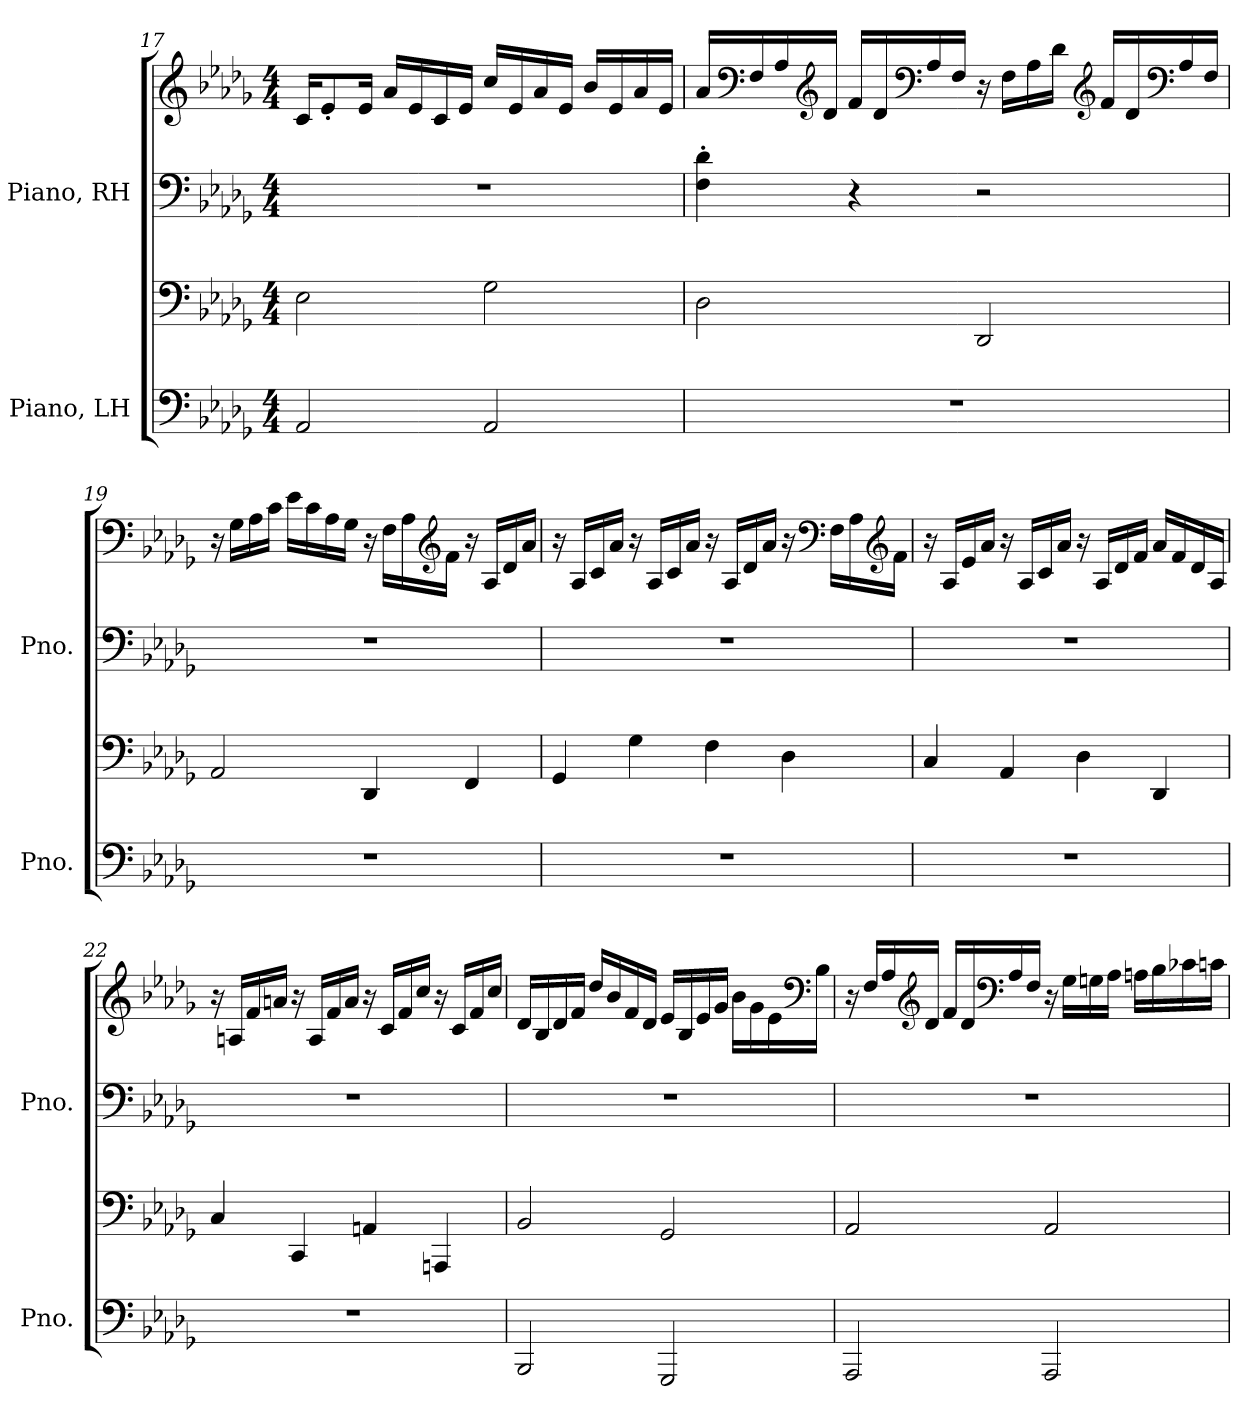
**kern	**kern	**kern	**kern
*part2	*part2	*part1	*part1
*staff4	*staff3	*staff2	*staff1
*I"Piano, LH	*	*I"Piano, RH	*
*I'Pno.	*	*I'Pno.	*
!!LO:PB:g=z
*clefF4	*clefF4	*clefF4	*clefG2
*k[b-e-a-d-g-]	*k[b-e-a-d-g-]	*k[b-e-a-d-g-]	*k[b-e-a-d-g-]
*M4/4	*M4/4	*M4/4	*M4/4
=17	=17	=17	=17
2AA-/	2E-\	1r	16c/KL
.	.	.	8e-'/
.	.	.	16e-/Jk
.	.	.	16a-/LL
.	.	.	16e-/
.	.	.	16c/
.	.	.	16e-/JJ
2AA-/	2G-\	.	16cc/LL
.	.	.	16e-/
.	.	.	16a-/
.	.	.	16e-/JJ
.	.	.	16b-/LL
.	.	.	16e-/
.	.	.	16a-/
.	.	.	16e-/JJ
=18	=18	=18	=18
1r	2D-\	4F\' 4d-\'	16a-/LL
*	*	*	*clefF4
.	.	.	16F/
.	.	.	16A-/
*	*	*	*clefG2
.	.	.	16d-/JJ
.	.	4r	16f/LL
.	.	.	16d-/
*	*	*	*clefF4
.	.	.	16A-/
.	.	.	16F/JJ
.	2DD-/	2r	16r
.	.	.	16F\LL
.	.	.	16A-\
.	.	.	16d-\JJ
*	*	*	*clefG2
.	.	.	16f/LL
.	.	.	16d-/
*	*	*	*clefF4
.	.	.	16A-/
.	.	.	16F/JJ
!!LO:LB:g=z
=19	=19	=19	=19
1r	2AA-/	1r	16r
.	.	.	16G-\LL
.	.	.	16A-\
.	.	.	16c\JJ
.	.	.	16e-\LL
.	.	.	16c\
.	.	.	16A-\
.	.	.	16G-\JJ
.	4DD-/	.	16r
.	.	.	16F\LL
.	.	.	16A-\
*	*	*	*clefG2
.	.	.	16f\JJ
.	4FF/	.	16r
.	.	.	16A-/LL
.	.	.	16d-/
.	.	.	16a-/JJ
=20	=20	=20	=20
1r	4GG-/	1r	16r
.	.	.	16A-/LL
.	.	.	16c/
.	.	.	16a-/JJ
.	4G-\	.	16r
.	.	.	16A-/LL
.	.	.	16c/
.	.	.	16a-/JJ
.	4F\	.	16r
.	.	.	16A-/LL
.	.	.	16d-/
.	.	.	16a-/JJ
.	4D-\	.	16r
*	*	*	*clefF4
.	.	.	16F\LL
.	.	.	16A-\
*	*	*	*clefG2
.	.	.	16f\JJ
!!LO:LB:g=z
=21	=21	=21	=21
1r	4C/	1r	16r
.	.	.	16A-/LL
.	.	.	16e-/
.	.	.	16a-/JJ
.	4AA-/	.	16r
.	.	.	16A-/LL
.	.	.	16c/
.	.	.	16a-/JJ
.	4D-\	.	16r
.	.	.	16A-/LL
.	.	.	16d-/
.	.	.	16f/JJ
.	4DD-/	.	16a-/LL
.	.	.	16f/
.	.	.	16d-/
.	.	.	16A-/JJ
=22	=22	=22	=22
1r	4C/	1r	16r
.	.	.	16An/LL
.	.	.	16f/
.	.	.	16an/JJ
.	4CC/	.	16r
.	.	.	16A/LL
.	.	.	16f/
.	.	.	16a/JJ
.	4AAn/	.	16r
.	.	.	16c/LL
.	.	.	16f/
.	.	.	16cc/JJ
.	4AAAn/	.	16r
.	.	.	16c/LL
.	.	.	16f/
.	.	.	16cc/JJ
!!LO:PB:g=z
=23	=23	=23	=23
2BBB-/	2BB-/	1r	16d-/LL
.	.	.	16B-/
.	.	.	16d-/
.	.	.	16f/JJ
.	.	.	16dd-/LL
.	.	.	16b-/
.	.	.	16f/
.	.	.	16d-/JJ
2GGG-/	2GG-/	.	16e-/LL
.	.	.	16B-/
.	.	.	16e-/
.	.	.	16g-/JJ
.	.	.	16b-\LL
.	.	.	16g-\
.	.	.	16e-\
*	*	*	*clefF4
.	.	.	16B-\JJ
=24	=24	=24	=24
2AAA-/	2AA-/	1r	16r
.	.	.	16F/LL
.	.	.	16A-/
*	*	*	*clefG2
.	.	.	16d-/JJ
.	.	.	16f/LL
.	.	.	16d-/
*	*	*	*clefF4
.	.	.	16A-/
.	.	.	16F/JJ
2AAA-/	2AA-/	.	16r
.	.	.	16G-\LL
.	.	.	16Gn\
.	.	.	16A-\JJ
.	.	.	16An\LL
.	.	.	16B-\
.	.	.	16c-X\
.	.	.	16cn\JJ
=	=	=	=
*-	*-	*-	*-
